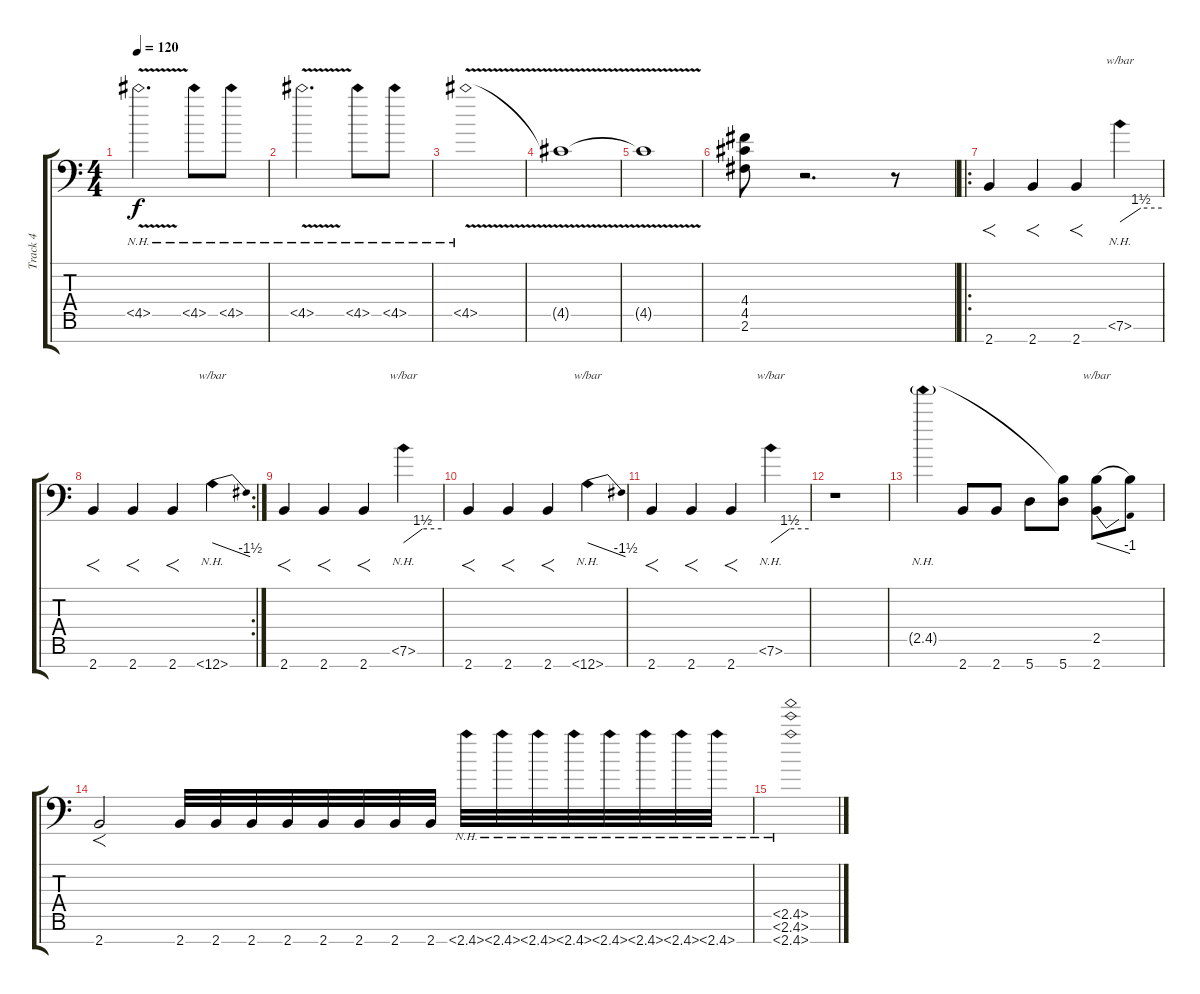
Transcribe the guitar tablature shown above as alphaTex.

\track ("Track 4" "Track 4") {instrument distortionguitar}
\staff {score tabs}
\tuning (E4 B3 G3 D3 A2 E2 A1) {hide}
\ts (4 4)
\tempo 120
\clef f4
\ks c
4.5{nh v}.2{d dy f} 4.5{nh}.8 4.5{nh}.8 |
4.5{nh v}.2{d} 4.5{nh}.8 4.5{nh}.8 |
4.5{nh v}.1 |
4.5{v t}.1 |
4.5{v t}.1 |
(4.4 4.5 2.6).8 r.2{d} r.8 |
\ro
2.7.4{f} 2.7.4{f} 2.7.4{f} 7.6{nh}.4{tbe (custom default 0 0 30 6 60 6)} |
\rc 2
2.7.4{f} 2.7.4{f} 2.7.4{f} 12.7{nh}.4{tbe (dive default 0 0 60 -6)} |
2.7.4{f} 2.7.4{f} 2.7.4{f} 7.6{nh}.4{tbe (custom default 0 0 30 6 60 6)} |
2.7.4{f} 2.7.4{f} 2.7.4{f} 12.7{nh}.4{tbe (dive default 0 0 60 -6)} |
2.7.4{f} 2.7.4{f} 2.7.4{f} 7.6{nh}.4{tbe (custom default 0 0 30 6 60 6)} |
r.1 |
2.5{nh g}.4 2.7.8 2.7.8 5.7.8 (2.5{t} 5.7).8 (2.5 2.7).8{tbe (dive default 0 0 60 -4)} 2.5{t}.8 |
2.7.2{f} 2.7.32 2.7.32 2.7.32 2.7.32 2.7.32 2.7.32 2.7.32 2.7.32 2.7{nh}.32 2.7{nh}.32 2.7{nh}.32 2.7{nh}.32 2.7{nh}.32 2.7{nh}.32 2.7{nh}.32 2.7{nh}.32 |
(2.5{nh} 2.6{nh} 2.7{nh}).1
